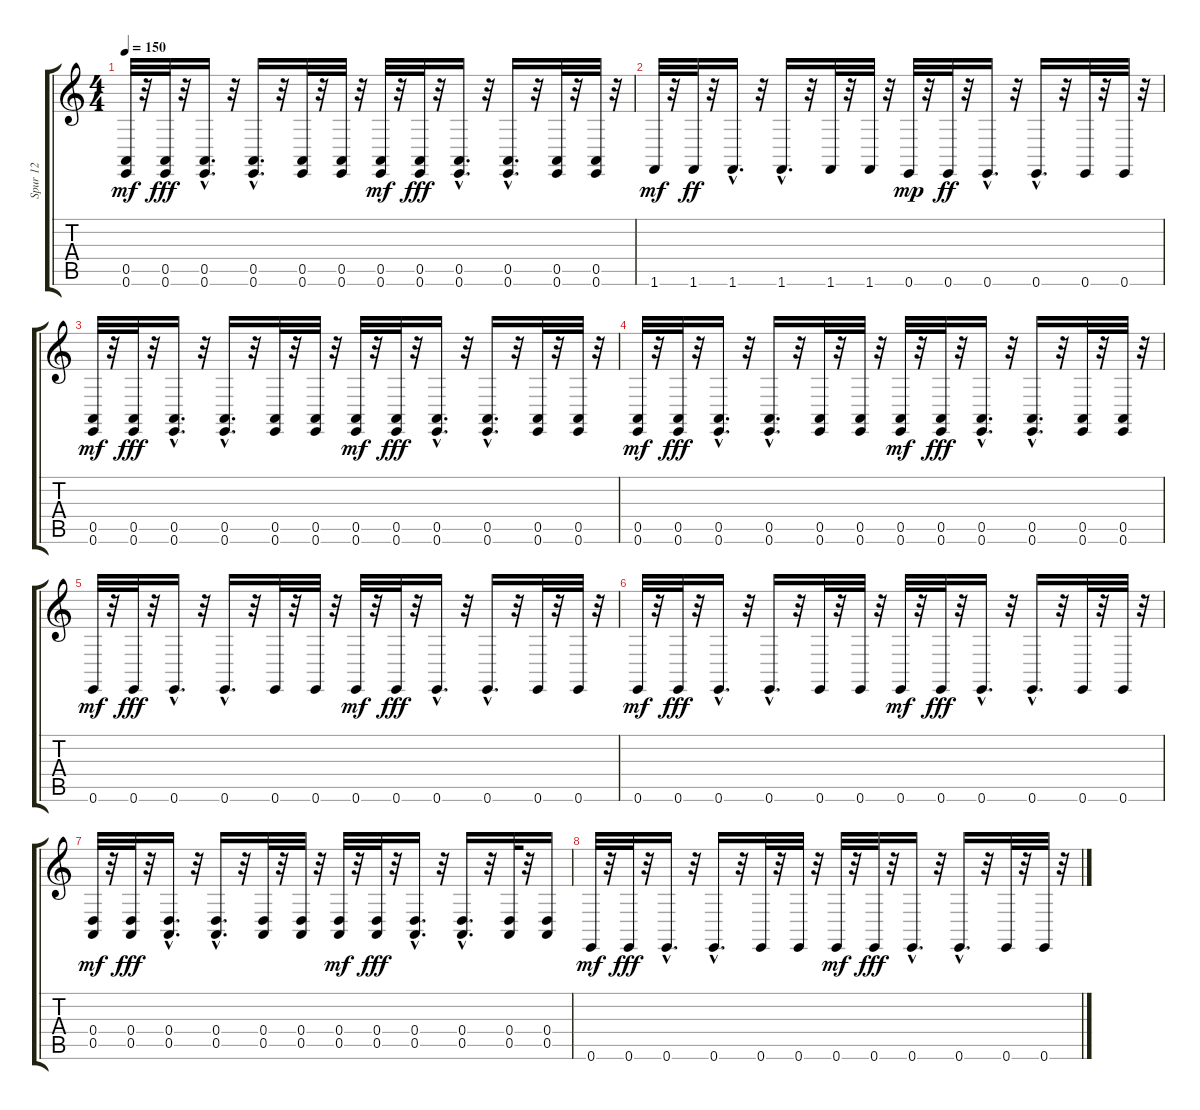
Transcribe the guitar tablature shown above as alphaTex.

\track ("Spur 12" "Spur 12") {instrument lead2sawtooth}
\staff {score tabs}
\tuning (E4 B3 G3 D3 A2 E2) {hide}
\ts (4 4)
\tempo 150
\clef g2
\ks c
(0.5 0.6).32{dy mf} r.32 (0.5 0.6).32{dy fff} r.32 (0.5{hac} 0.6{hac}).16{d} r.32 (0.5{hac} 0.6{hac}).16{d} r.32 (0.5 0.6).32 r.32 (0.5 0.6).32 r.32 (0.5 0.6).32{dy mf} r.32 (0.5 0.6).32{dy fff} r.32 (0.5{hac} 0.6{hac}).16{d} r.32 (0.5{hac} 0.6{hac}).16{d} r.32 (0.5 0.6).32 r.32 (0.5 0.6).32 r.32 |
1.6.32{dy mf} r.32 1.6.32{dy ff} r.32 1.6{hac}.16{d} r.32 1.6{hac}.16{d} r.32 1.6.32 r.32 1.6.32 r.32 0.6.32{dy mp} r.32 0.6.32{dy ff} r.32 0.6{hac}.16{d} r.32 0.6{hac}.16{d} r.32 0.6.32 r.32 0.6.32 r.32 |
(0.5 0.6).32{dy mf} r.32 (0.5 0.6).32{dy fff} r.32 (0.5{hac} 0.6{hac}).16{d} r.32 (0.5{hac} 0.6{hac}).16{d} r.32 (0.5 0.6).32 r.32 (0.5 0.6).32 r.32 (0.5 0.6).32{dy mf} r.32 (0.5 0.6).32{dy fff} r.32 (0.5{hac} 0.6{hac}).16{d} r.32 (0.5{hac} 0.6{hac}).16{d} r.32 (0.5 0.6).32 r.32 (0.5 0.6).32 r.32 |
(0.5 0.6).32{dy mf} r.32 (0.5 0.6).32{dy fff} r.32 (0.5{hac} 0.6{hac}).16{d} r.32 (0.5{hac} 0.6{hac}).16{d} r.32 (0.5 0.6).32 r.32 (0.5 0.6).32 r.32 (0.5 0.6).32{dy mf} r.32 (0.5 0.6).32{dy fff} r.32 (0.5{hac} 0.6{hac}).16{d} r.32 (0.5{hac} 0.6{hac}).16{d} r.32 (0.5 0.6).32 r.32 (0.5 0.6).32 r.32 |
0.6.32{dy mf} r.32 0.6.32{dy fff} r.32 0.6{hac}.16{d} r.32 0.6{hac}.16{d} r.32 0.6.32 r.32 0.6.32 r.32 0.6.32{dy mf} r.32 0.6.32{dy fff} r.32 0.6{hac}.16{d} r.32 0.6{hac}.16{d} r.32 0.6.32 r.32 0.6.32 r.32 |
0.6.32{dy mf} r.32 0.6.32{dy fff} r.32 0.6{hac}.16{d} r.32 0.6{hac}.16{d} r.32 0.6.32 r.32 0.6.32 r.32 0.6.32{dy mf} r.32 0.6.32{dy fff} r.32 0.6{hac}.16{d} r.32 0.6{hac}.16{d} r.32 0.6.32 r.32 0.6.32 r.32 |
(0.4 0.5).32{dy mf} r.32 (0.4 0.5).32{dy fff} r.32 (0.4{hac} 0.5{hac}).16{d} r.32 (0.4{hac} 0.5{hac}).16{d} r.32 (0.4 0.5).32 r.32 (0.4 0.5).32 r.32 (0.4 0.5).32{dy mf} r.32 (0.4 0.5).32{dy fff} r.32 (0.4{hac} 0.5{hac}).16{d} r.32 (0.4{hac} 0.5{hac}).16{d} r.32 (0.4 0.5).32 r.32 (0.4 0.5).16 |
0.6.32{dy mf} r.32 0.6.32{dy fff} r.32 0.6{hac}.16{d} r.32 0.6{hac}.16{d} r.32 0.6.32 r.32 0.6.32 r.32 0.6.32{dy mf} r.32 0.6.32{dy fff} r.32 0.6{hac}.16{d} r.32 0.6{hac}.16{d} r.32 0.6.32 r.32 0.6.32 r.32
